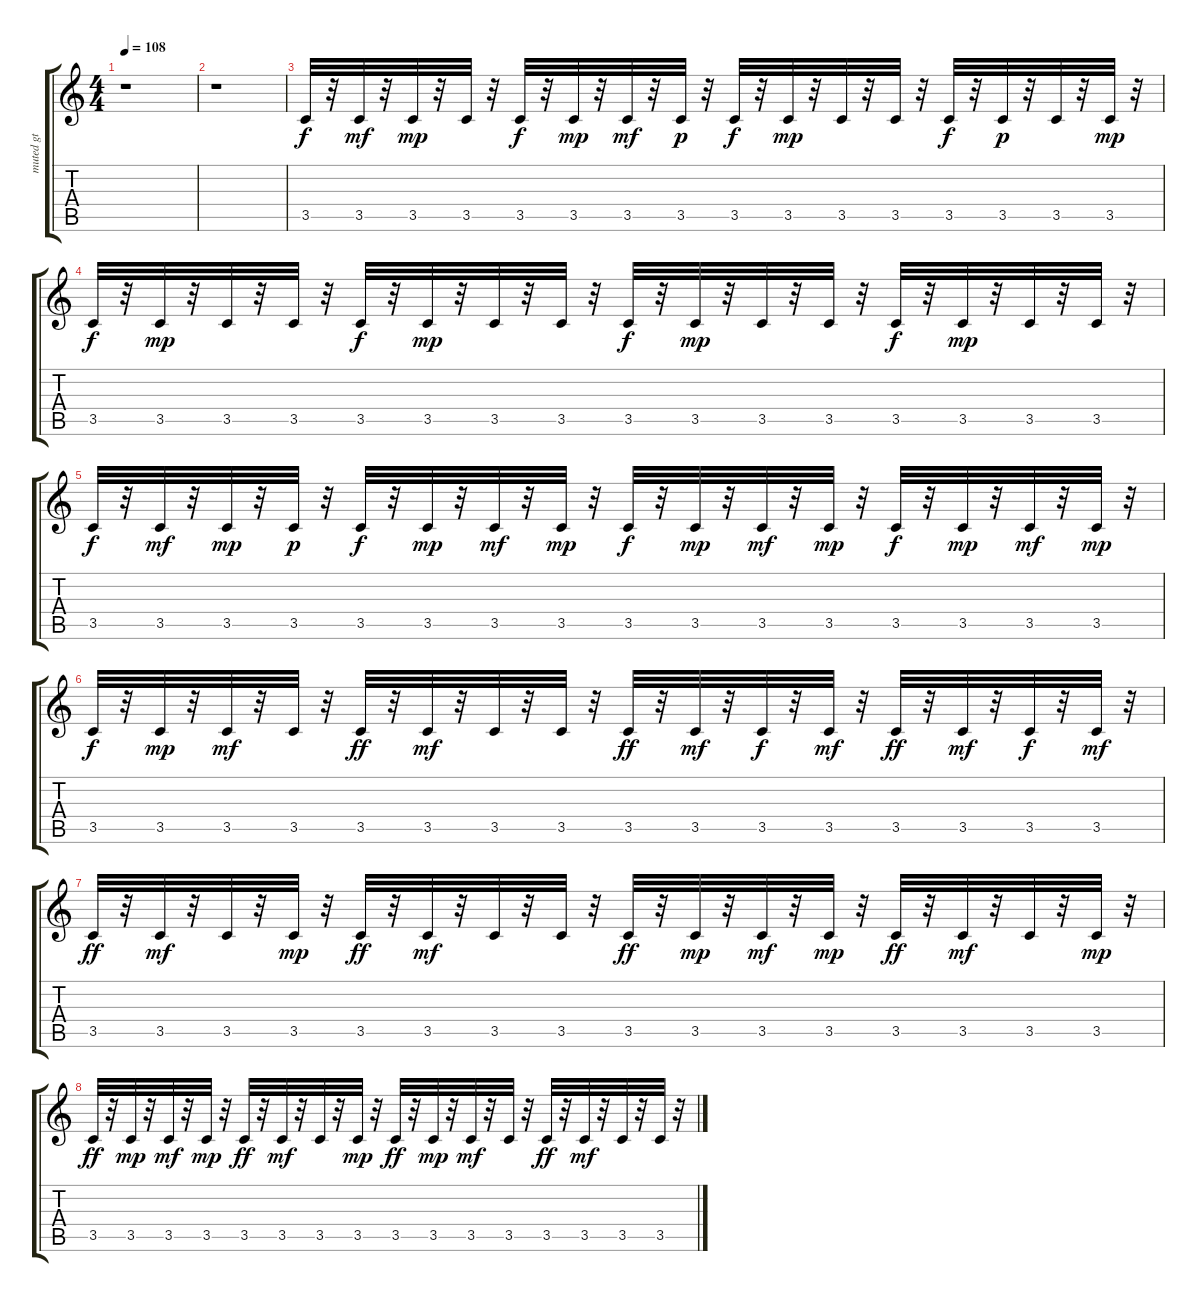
\track ("muted gt" "muted gt") {instrument electricguitarmuted}
\staff {score tabs}
\tuning (E4 B3 G3 D3 A2 E2) {hide}
\ts (4 4)
\tempo 108
\clef g2
\ks c
r.1{dy f instrument electricguitarmuted} |
r.1 |
3.5.32 r.32 3.5.32{dy mf} r.32 3.5.32{dy mp} r.32 3.5.32 r.32 3.5.32{dy f} r.32 3.5.32{dy mp} r.32 3.5.32{dy mf} r.32 3.5.32{dy p} r.32 3.5.32{dy f} r.32 3.5.32{dy mp} r.32 3.5.32 r.32 3.5.32 r.32 3.5.32{dy f} r.32 3.5.32{dy p} r.32 3.5.32 r.32 3.5.32{dy mp} r.32 |
3.5.32{dy f} r.32 3.5.32{dy mp} r.32 3.5.32 r.32 3.5.32 r.32 3.5.32{dy f} r.32 3.5.32{dy mp} r.32 3.5.32 r.32 3.5.32 r.32 3.5.32{dy f} r.32 3.5.32{dy mp} r.32 3.5.32 r.32 3.5.32 r.32 3.5.32{dy f} r.32 3.5.32{dy mp} r.32 3.5.32 r.32 3.5.32 r.32 |
3.5.32{dy f} r.32 3.5.32{dy mf} r.32 3.5.32{dy mp} r.32 3.5.32{dy p} r.32 3.5.32{dy f} r.32 3.5.32{dy mp} r.32 3.5.32{dy mf} r.32 3.5.32{dy mp} r.32 3.5.32{dy f} r.32 3.5.32{dy mp} r.32 3.5.32{dy mf} r.32 3.5.32{dy mp} r.32 3.5.32{dy f} r.32 3.5.32{dy mp} r.32 3.5.32{dy mf} r.32 3.5.32{dy mp} r.32 |
3.5.32{dy f} r.32 3.5.32{dy mp} r.32 3.5.32{dy mf} r.32 3.5.32 r.32 3.5.32{dy ff} r.32 3.5.32{dy mf} r.32 3.5.32 r.32 3.5.32 r.32 3.5.32{dy ff} r.32 3.5.32{dy mf} r.32 3.5.32{dy f} r.32 3.5.32{dy mf} r.32 3.5.32{dy ff} r.32 3.5.32{dy mf} r.32 3.5.32{dy f} r.32 3.5.32{dy mf} r.32 |
3.5.32{dy ff} r.32 3.5.32{dy mf} r.32 3.5.32 r.32 3.5.32{dy mp} r.32 3.5.32{dy ff} r.32 3.5.32{dy mf} r.32 3.5.32 r.32 3.5.32 r.32 3.5.32{dy ff} r.32 3.5.32{dy mp} r.32 3.5.32{dy mf} r.32 3.5.32{dy mp} r.32 3.5.32{dy ff} r.32 3.5.32{dy mf} r.32 3.5.32 r.32 3.5.32{dy mp} r.32 |
3.5.32{dy ff} r.32 3.5.32{dy mp} r.32 3.5.32{dy mf} r.32 3.5.32{dy mp} r.32 3.5.32{dy ff} r.32 3.5.32{dy mf} r.32 3.5.32 r.32 3.5.32{dy mp} r.32 3.5.32{dy ff} r.32 3.5.32{dy mp} r.32 3.5.32{dy mf} r.32 3.5.32 r.32 3.5.32{dy ff} r.32 3.5.32{dy mf} r.32 3.5.32 r.32 3.5.32 r.32
